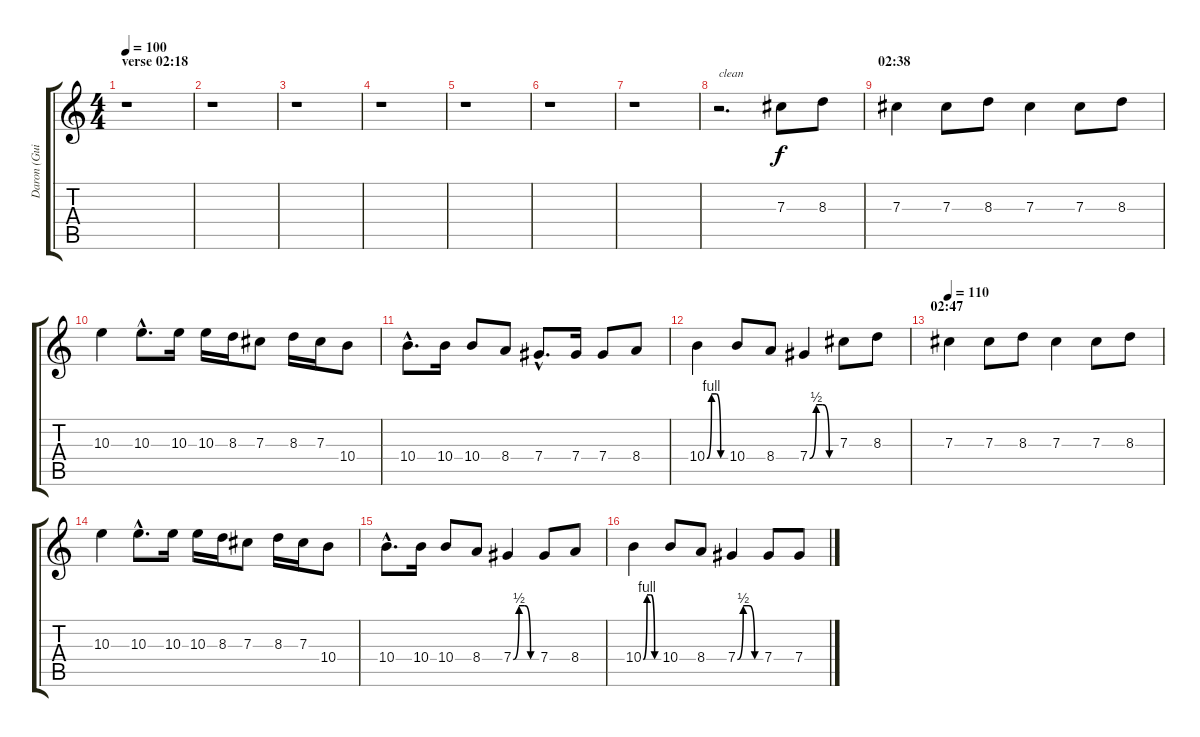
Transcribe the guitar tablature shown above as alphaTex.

\track ("Daron (Guitar 4)" "Daron (Gui") {instrument electricguitarclean}
\staff {score tabs}
\tuning (Eb4 Bb3 Gb3 Db3 Ab2 Db2) {hide}
\ts (4 4)
\section ("" "verse 02:18")
\tempo 95
\tempo 100
\clef g2
\ks c
r.1{dy f} |
r.1 |
r.1 |
r.1 |
r.1 |
r.1 |
r.1 |
r.2{d txt "clean"} 7.3.8 8.3.8 |
\section ("" "02:38")
7.3.4 7.3.8 8.3.8 7.3.4 7.3.8 8.3.8 |
10.3.4 10.3{hac}.8{d} 10.3.16 10.3.16 8.3.16 7.3.8 8.3.16 7.3.16 10.4.8 |
10.4{hac}.8{d} 10.4.16 10.4.8 8.4.8 7.4{hac}.8{d} 7.4.16 7.4.8 8.4.8 |
10.4{be (custom 0 0 15 4 30 4 45 0 60 0)}.4 10.4.8 8.4.8 7.4{be (custom 0 0 15 2 30 2 45 0 60 0)}.4 7.3.8 8.3.8 |
\section ("" "02:47")
\tempo 110
7.3.4 7.3.8 8.3.8 7.3.4 7.3.8 8.3.8 |
10.3.4 10.3{hac}.8{d} 10.3.16 10.3.16 8.3.16 7.3.8 8.3.16 7.3.16 10.4.8 |
10.4{hac}.8{d} 10.4.16 10.4.8 8.4.8 7.4{be (custom 0 0 15 2 30 2 45 0 60 0)}.4 7.4.8 8.4.8 |
10.4{be (custom 0 0 15 4 30 4 45 0 60 0)}.4 10.4.8 8.4.8 7.4{be (custom 0 0 15 2 30 2 45 0 60 0)}.4 7.4.8 7.4.8
